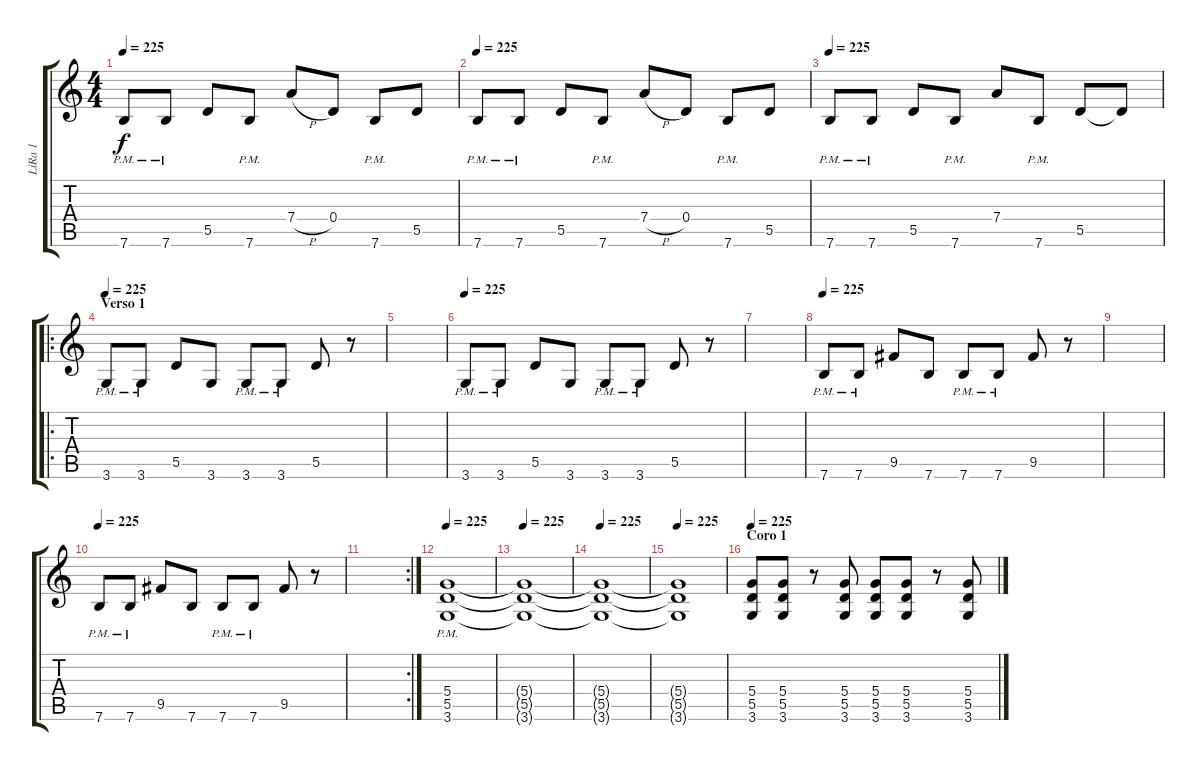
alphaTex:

\track ("LiRa 1" "LiRa 1") {instrument electricguitarclean}
\staff {score tabs}
\tuning (E4 B3 G3 D3 A2 E2) {hide}
\ts (4 4)
\tempo 225
\clef g2
\ks c
7.6{pm}.8{dy f instrument distortionguitar} 7.6{pm}.8 5.5.8 7.6{pm}.8 7.4{h}.8 0.4.8 7.6{pm}.8 5.5.8 |
\tempo 225
7.6{pm}.8{instrument distortionguitar} 7.6{pm}.8 5.5.8 7.6{pm}.8 7.4{h}.8 0.4.8 7.6{pm}.8 5.5.8 |
\tempo 225
7.6{pm}.8{instrument distortionguitar} 7.6{pm}.8 5.5.8 7.6{pm}.8 7.4.8 7.6{pm}.8 5.5.8 5.5{t}.8 |
\ro
\section ("" "Verso 1")
\tempo 225
3.6{pm}.8{instrument distortionguitar} 3.6{pm}.8 5.5.8 3.6.8 3.6{pm}.8 3.6{pm}.8 5.5.8 r.8 |
|
\tempo 225
3.6{pm}.8{instrument distortionguitar} 3.6{pm}.8 5.5.8 3.6.8 3.6{pm}.8 3.6{pm}.8 5.5.8 r.8 |
|
\tempo 225
7.6{pm}.8{instrument distortionguitar} 7.6{pm}.8 9.5.8 7.6.8 7.6{pm}.8 7.6{pm}.8 9.5.8 r.8 |
|
\tempo 225
7.6{pm}.8{instrument distortionguitar} 7.6{pm}.8 9.5.8 7.6.8 7.6{pm}.8 7.6{pm}.8 9.5.8 r.8 |
\rc 2
|
\tempo 225
(5.4 5.5 3.6{pm}).1{instrument distortionguitar} |
\tempo 225
(5.4{t} 5.5{t} 3.6{t}).1 |
\tempo 225
(5.4{t} 5.5{t} 3.6{t}).1 |
\tempo 225
(5.4{t} 5.5{t} 3.6{t}).1 |
\section ("" "Coro 1")
\tempo 225
(5.4 5.5 3.6).8{instrument distortionguitar} (5.4 5.5 3.6).8 r.8 (5.4 5.5 3.6).8 (5.4 5.5 3.6).8 (5.4 5.5 3.6).8 r.8 (5.4 5.5 3.6).8
